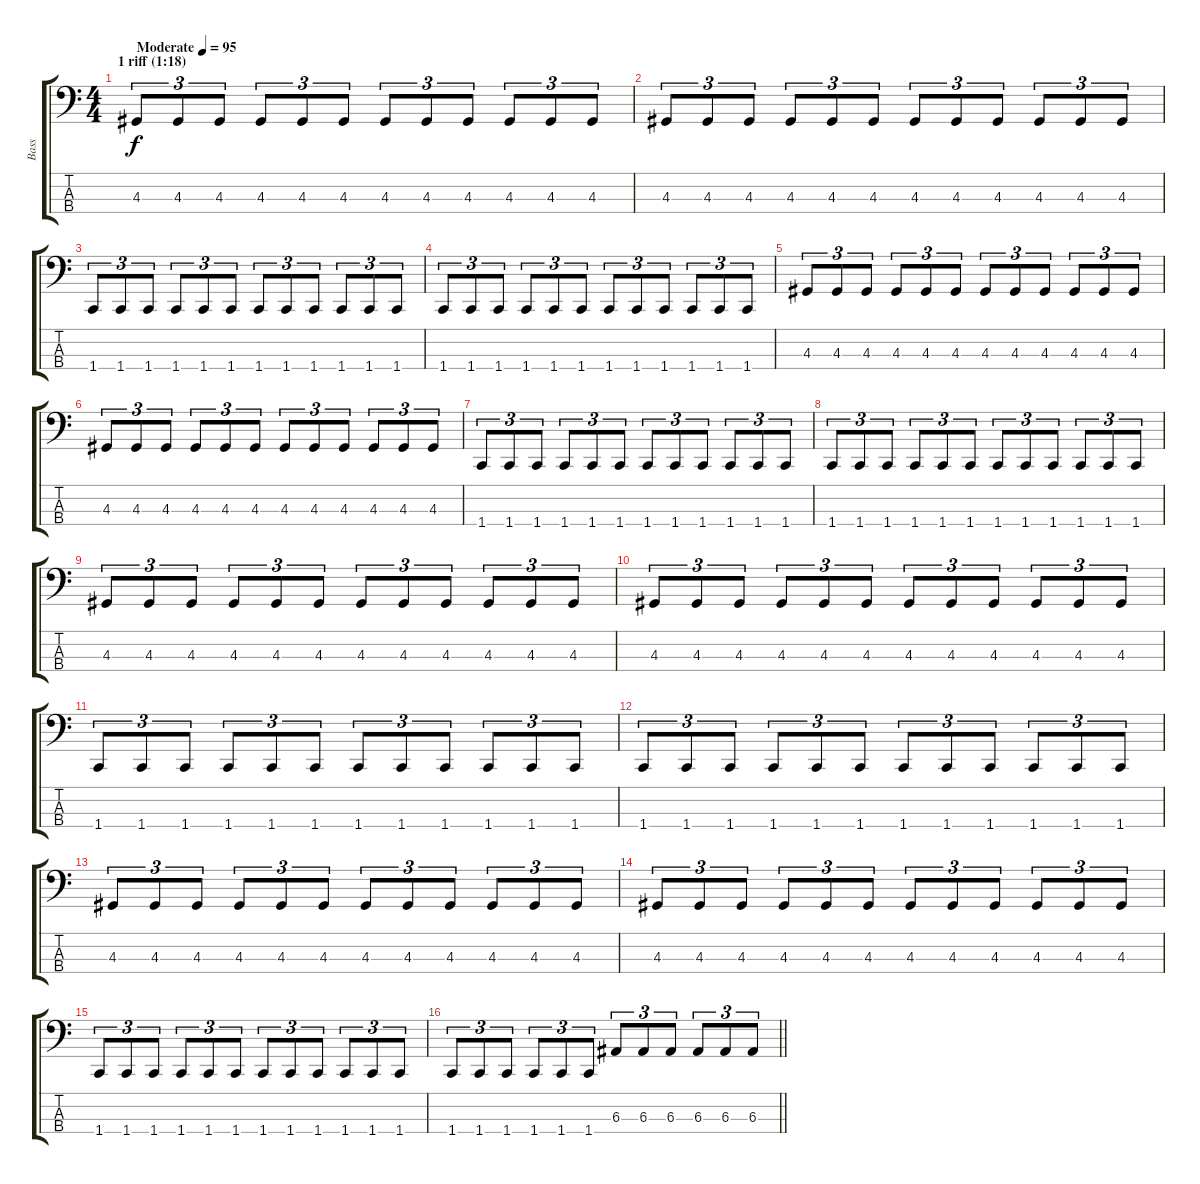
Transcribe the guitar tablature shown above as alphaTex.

\track ("Bass" "Bass") {instrument electricbassfinger}
\staff {score tabs}
\tuning (D2 A1 E1 B0) {hide}
\ts (4 4)
\section ("" "1 riff (1:18)")
\tempo (95 "Moderate")
\clef f4
\ks c
4.3.8{tu (3 2) dy f instrument electricbassfinger} 4.3.8{tu (3 2)} 4.3.8{tu (3 2)} 4.3.8{tu (3 2)} 4.3.8{tu (3 2)} 4.3.8{tu (3 2)} 4.3.8{tu (3 2)} 4.3.8{tu (3 2)} 4.3.8{tu (3 2)} 4.3.8{tu (3 2)} 4.3.8{tu (3 2)} 4.3.8{tu (3 2)} |
4.3.8{tu (3 2)} 4.3.8{tu (3 2)} 4.3.8{tu (3 2)} 4.3.8{tu (3 2)} 4.3.8{tu (3 2)} 4.3.8{tu (3 2)} 4.3.8{tu (3 2)} 4.3.8{tu (3 2)} 4.3.8{tu (3 2)} 4.3.8{tu (3 2)} 4.3.8{tu (3 2)} 4.3.8{tu (3 2)} |
1.4.8{tu (3 2)} 1.4.8{tu (3 2)} 1.4.8{tu (3 2)} 1.4.8{tu (3 2)} 1.4.8{tu (3 2)} 1.4.8{tu (3 2)} 1.4.8{tu (3 2)} 1.4.8{tu (3 2)} 1.4.8{tu (3 2)} 1.4.8{tu (3 2)} 1.4.8{tu (3 2)} 1.4.8{tu (3 2)} |
1.4.8{tu (3 2)} 1.4.8{tu (3 2)} 1.4.8{tu (3 2)} 1.4.8{tu (3 2)} 1.4.8{tu (3 2)} 1.4.8{tu (3 2)} 1.4.8{tu (3 2)} 1.4.8{tu (3 2)} 1.4.8{tu (3 2)} 1.4.8{tu (3 2)} 1.4.8{tu (3 2)} 1.4.8{tu (3 2)} |
4.3.8{tu (3 2)} 4.3.8{tu (3 2)} 4.3.8{tu (3 2)} 4.3.8{tu (3 2)} 4.3.8{tu (3 2)} 4.3.8{tu (3 2)} 4.3.8{tu (3 2)} 4.3.8{tu (3 2)} 4.3.8{tu (3 2)} 4.3.8{tu (3 2)} 4.3.8{tu (3 2)} 4.3.8{tu (3 2)} |
4.3.8{tu (3 2)} 4.3.8{tu (3 2)} 4.3.8{tu (3 2)} 4.3.8{tu (3 2)} 4.3.8{tu (3 2)} 4.3.8{tu (3 2)} 4.3.8{tu (3 2)} 4.3.8{tu (3 2)} 4.3.8{tu (3 2)} 4.3.8{tu (3 2)} 4.3.8{tu (3 2)} 4.3.8{tu (3 2)} |
1.4.8{tu (3 2)} 1.4.8{tu (3 2)} 1.4.8{tu (3 2)} 1.4.8{tu (3 2)} 1.4.8{tu (3 2)} 1.4.8{tu (3 2)} 1.4.8{tu (3 2)} 1.4.8{tu (3 2)} 1.4.8{tu (3 2)} 1.4.8{tu (3 2)} 1.4.8{tu (3 2)} 1.4.8{tu (3 2)} |
1.4.8{tu (3 2)} 1.4.8{tu (3 2)} 1.4.8{tu (3 2)} 1.4.8{tu (3 2)} 1.4.8{tu (3 2)} 1.4.8{tu (3 2)} 1.4.8{tu (3 2)} 1.4.8{tu (3 2)} 1.4.8{tu (3 2)} 1.4.8{tu (3 2)} 1.4.8{tu (3 2)} 1.4.8{tu (3 2)} |
4.3.8{tu (3 2)} 4.3.8{tu (3 2)} 4.3.8{tu (3 2)} 4.3.8{tu (3 2)} 4.3.8{tu (3 2)} 4.3.8{tu (3 2)} 4.3.8{tu (3 2)} 4.3.8{tu (3 2)} 4.3.8{tu (3 2)} 4.3.8{tu (3 2)} 4.3.8{tu (3 2)} 4.3.8{tu (3 2)} |
4.3.8{tu (3 2)} 4.3.8{tu (3 2)} 4.3.8{tu (3 2)} 4.3.8{tu (3 2)} 4.3.8{tu (3 2)} 4.3.8{tu (3 2)} 4.3.8{tu (3 2)} 4.3.8{tu (3 2)} 4.3.8{tu (3 2)} 4.3.8{tu (3 2)} 4.3.8{tu (3 2)} 4.3.8{tu (3 2)} |
1.4.8{tu (3 2)} 1.4.8{tu (3 2)} 1.4.8{tu (3 2)} 1.4.8{tu (3 2)} 1.4.8{tu (3 2)} 1.4.8{tu (3 2)} 1.4.8{tu (3 2)} 1.4.8{tu (3 2)} 1.4.8{tu (3 2)} 1.4.8{tu (3 2)} 1.4.8{tu (3 2)} 1.4.8{tu (3 2)} |
1.4.8{tu (3 2)} 1.4.8{tu (3 2)} 1.4.8{tu (3 2)} 1.4.8{tu (3 2)} 1.4.8{tu (3 2)} 1.4.8{tu (3 2)} 1.4.8{tu (3 2)} 1.4.8{tu (3 2)} 1.4.8{tu (3 2)} 1.4.8{tu (3 2)} 1.4.8{tu (3 2)} 1.4.8{tu (3 2)} |
4.3.8{tu (3 2)} 4.3.8{tu (3 2)} 4.3.8{tu (3 2)} 4.3.8{tu (3 2)} 4.3.8{tu (3 2)} 4.3.8{tu (3 2)} 4.3.8{tu (3 2)} 4.3.8{tu (3 2)} 4.3.8{tu (3 2)} 4.3.8{tu (3 2)} 4.3.8{tu (3 2)} 4.3.8{tu (3 2)} |
4.3.8{tu (3 2)} 4.3.8{tu (3 2)} 4.3.8{tu (3 2)} 4.3.8{tu (3 2)} 4.3.8{tu (3 2)} 4.3.8{tu (3 2)} 4.3.8{tu (3 2)} 4.3.8{tu (3 2)} 4.3.8{tu (3 2)} 4.3.8{tu (3 2)} 4.3.8{tu (3 2)} 4.3.8{tu (3 2)} |
1.4.8{tu (3 2)} 1.4.8{tu (3 2)} 1.4.8{tu (3 2)} 1.4.8{tu (3 2)} 1.4.8{tu (3 2)} 1.4.8{tu (3 2)} 1.4.8{tu (3 2)} 1.4.8{tu (3 2)} 1.4.8{tu (3 2)} 1.4.8{tu (3 2)} 1.4.8{tu (3 2)} 1.4.8{tu (3 2)} |
\barLineRight lightlight
1.4.8{tu (3 2)} 1.4.8{tu (3 2)} 1.4.8{tu (3 2)} 1.4.8{tu (3 2)} 1.4.8{tu (3 2)} 1.4.8{tu (3 2)} 6.3.8{tu (3 2)} 6.3.8{tu (3 2)} 6.3.8{tu (3 2)} 6.3.8{tu (3 2)} 6.3.8{tu (3 2)} 6.3.8{tu (3 2)}
